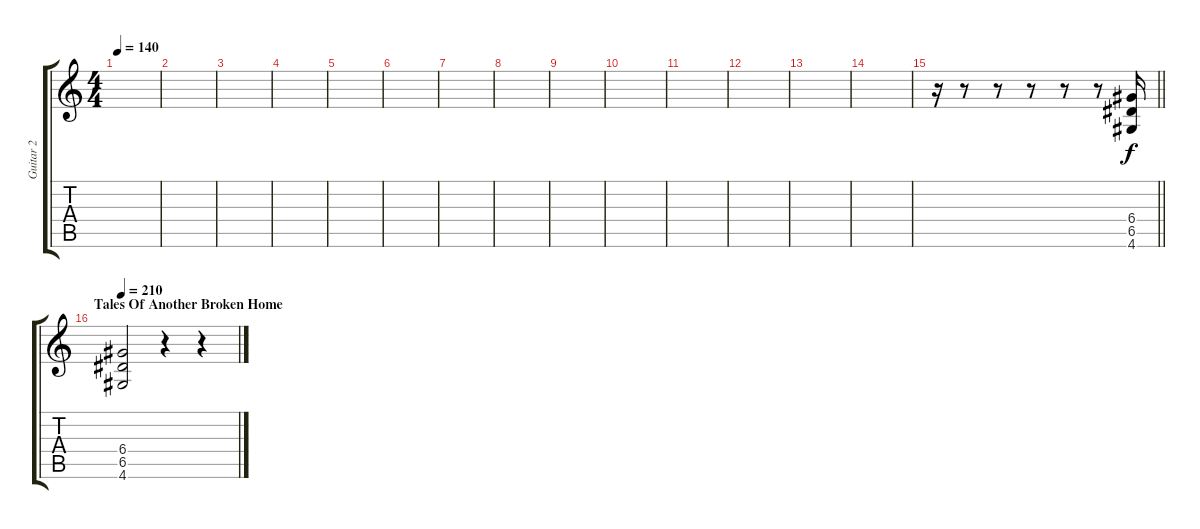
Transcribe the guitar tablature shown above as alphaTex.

\track ("Guitar 2" "Guitar 2") {instrument distortionguitar}
\staff {score tabs}
\tuning (E4 B3 G3 D3 A2 E2) {hide}
\ts (4 4)
\tempo 140
\clef g2
\ks c
|
|
|
|
|
|
|
|
|
|
|
|
|
|
\barLineRight lightlight
r.16 r.8 r.8 r.8 r.8 r.8 (6.4 6.5 4.6).16 |
\section ("" "Tales Of Another Broken Home")
\tempo 210
(6.4 6.5 4.6).2 r.4 r.4
